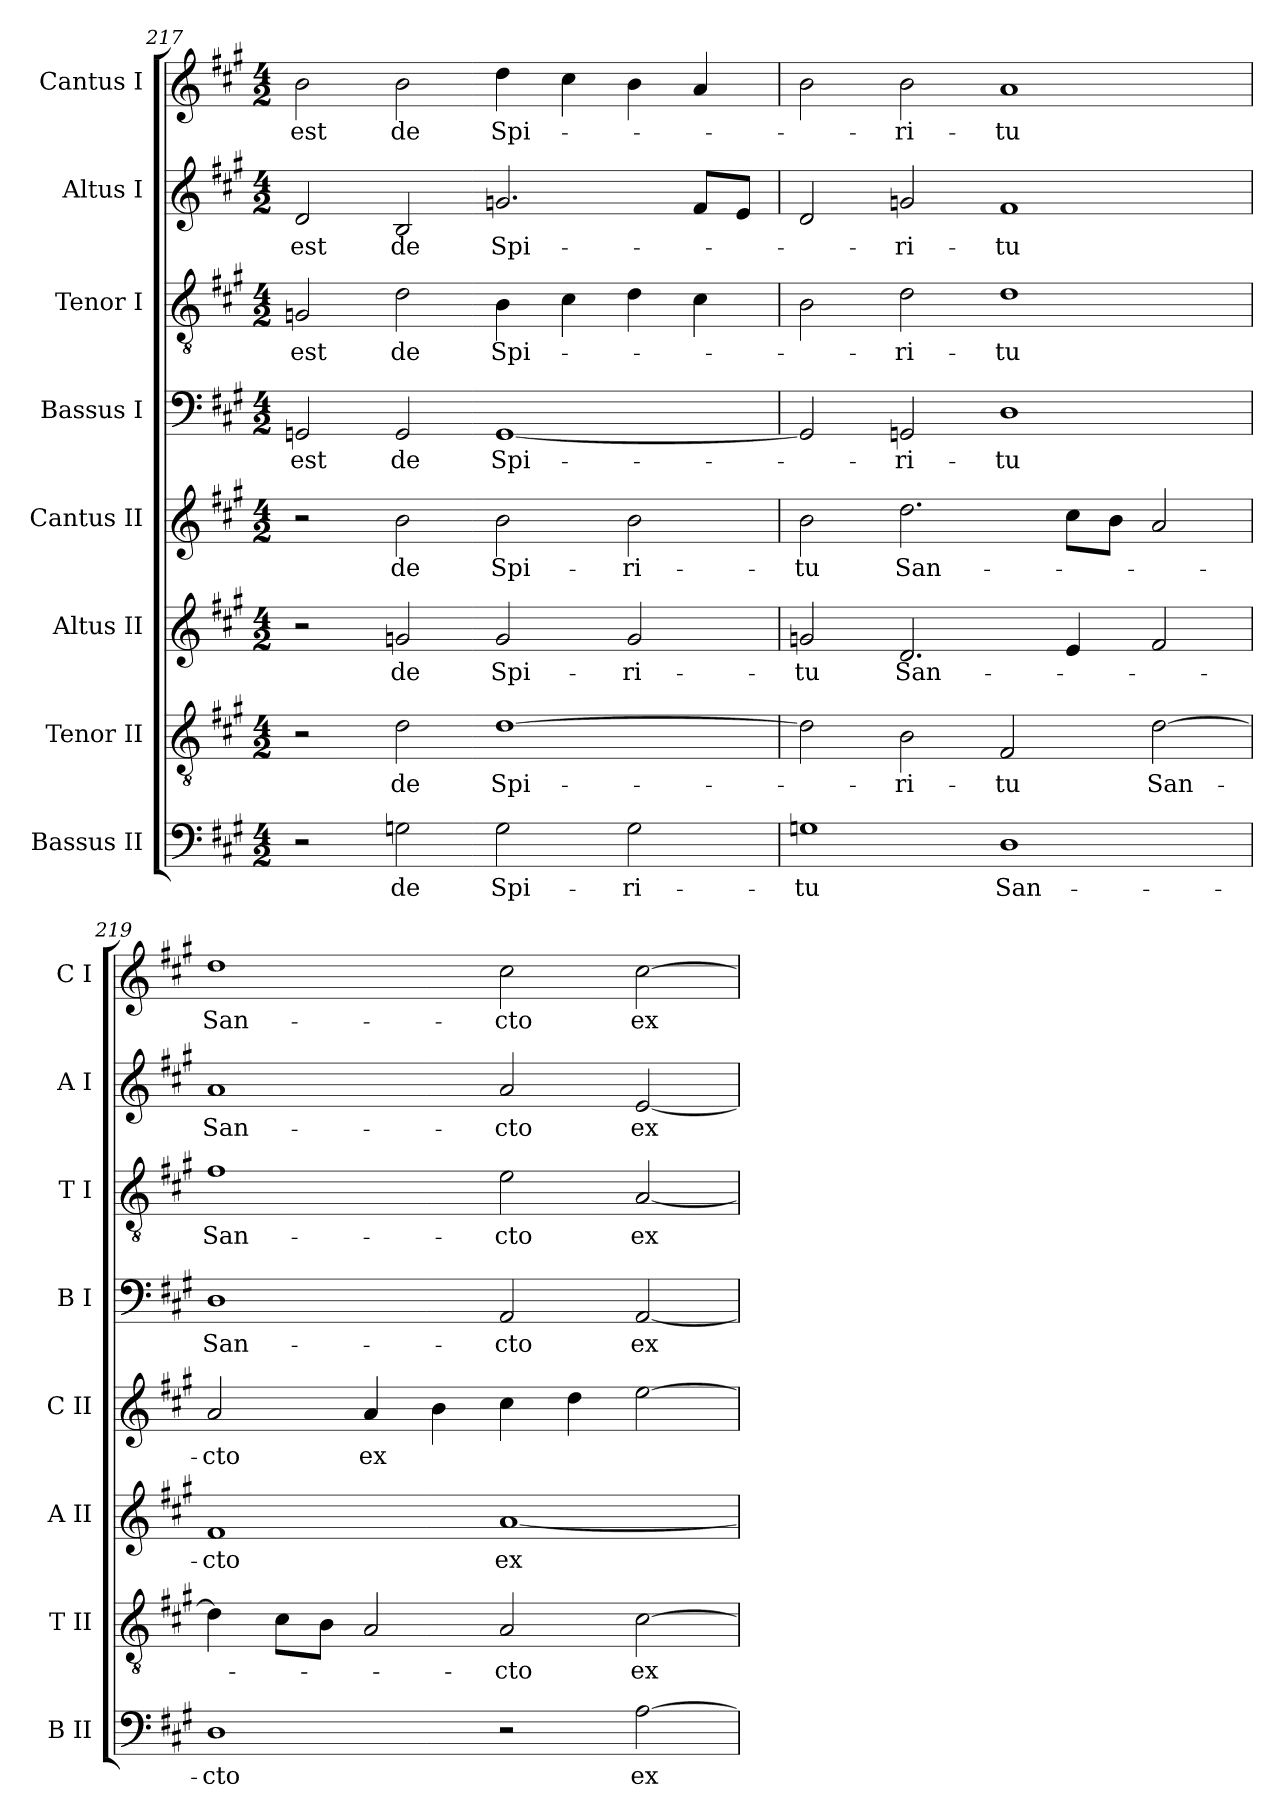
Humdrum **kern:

**kern	**text	**kern	**text	**kern	**text	**kern	**text	**kern	**text	**kern	**text	**kern	**text	**kern	**text
*part8	*part8	*part7	*part7	*part6	*part6	*part5	*part5	*part4	*part4	*part3	*part3	*part2	*part2	*part1	*part1
*staff8	*staff8	*staff7	*staff7	*staff6	*staff6	*staff5	*staff5	*staff4	*staff4	*staff3	*staff3	*staff2	*staff2	*staff1	*staff1
*I"Bassus II	*	*I"Tenor II	*	*I"Altus II	*	*I"Cantus II	*	*I"Bassus I	*	*I"Tenor I	*	*I"Altus I	*	*I"Cantus I	*
*I'B II	*	*I'T II	*	*I'A II	*	*I'C II	*	*I'B I	*	*I'T I	*	*I'A I	*	*I'C I	*
*clefF4	*	*clefGv2	*	*clefG2	*	*clefG2	*	*clefF4	*	*clefGv2	*	*clefG2	*	*clefG2	*
*k[f#c#g#]	*	*k[f#c#g#]	*	*k[f#c#g#]	*	*k[f#c#g#]	*	*k[f#c#g#]	*	*k[f#c#g#]	*	*k[f#c#g#]	*	*k[f#c#g#]	*
*A:	*	*A:	*	*A:	*	*A:	*	*A:	*	*A:	*	*A:	*	*A:	*
*M4/2	*	*M4/2	*	*M4/2	*	*M4/2	*	*M4/2	*	*M4/2	*	*M4/2	*	*M4/2	*
=217	=217	=217	=217	=217	=217	=217	=217	=217	=217	=217	=217	=217	=217	=217	=217
2r	.	2r	.	2r	.	2r	.	2GGn/	est	2Gn/	est	2d/	est	2b\	est
2Gn\	de	2d\	de	2gn/	de	2b\	de	2GG/	de	2d\	de	2B/	de	2b\	de
2G\	Spi-	[1d	Spi-	2g/	Spi-	2b\	Spi-	[1GG	Spi-	4B\	Spi-	2.gn/	Spi-	4dd\	Spi-
.	.	.	.	.	.	.	.	.	.	4c#\	.	.	.	4cc#\	.
2G\	-ri-	.	.	2g/	-ri-	2b\	-ri-	.	.	4d\	.	.	.	4b\	.
.	.	.	.	.	.	.	.	.	.	4c#\	.	8f#/L	.	4a/	.
.	.	.	.	.	.	.	.	.	.	.	.	8e/J	.	.	.
=218	=218	=218	=218	=218	=218	=218	=218	=218	=218	=218	=218	=218	=218	=218	=218
1Gn	-tu	2d\]	.	2gn/	-tu	2b\	-tu	2GG/]	.	2B\	.	2d/	.	2b\	.
.	.	2B\	-ri-	2.d/	San-	2.dd\	San-	2GGn/	-ri-	2d\	-ri-	2gn/	-ri-	2b\	-ri-
1D	San-	2F#/	-tu	.	.	.	.	1D	-tu	1d	-tu	1f#	-tu	1a	-tu
.	.	.	.	4e/	.	8cc#\L	.	.	.	.	.	.	.	.	.
.	.	.	.	.	.	8b\J	.	.	.	.	.	.	.	.	.
.	.	[2d\	San-	2f#/	.	2a/	.	.	.	.	.	.	.	.	.
=219	=219	=219	=219	=219	=219	=219	=219	=219	=219	=219	=219	=219	=219	=219	=219
1D	-cto	4d\]	.	1f#	-cto	2a/	-cto	1D	San-	1f#	San-	1a	San-	1dd	San-
.	.	8c#\L	.	.	.	.	.	.	.	.	.	.	.	.	.
.	.	8B\J	.	.	.	.	.	.	.	.	.	.	.	.	.
.	.	2A/	.	.	.	4a/	ex	.	.	.	.	.	.	.	.
.	.	.	.	.	.	4b\	.	.	.	.	.	.	.	.	.
2r	.	2A/	-cto	[1a	ex	4cc#\	.	2AA/	-cto	2e\	-cto	2a/	-cto	2cc#\	-cto
.	.	.	.	.	.	4dd\	.	.	.	.	.	.	.	.	.
[2A\	ex	[2c#\	ex	.	.	[2ee\	.	[2AA/	ex	[2A/	ex	[2e/	ex	[2cc#\	ex
=	=	=	=	=	=	=	=	=	=	=	=	=	=	=	=
*-	*-	*-	*-	*-	*-	*-	*-	*-	*-	*-	*-	*-	*-	*-	*-
